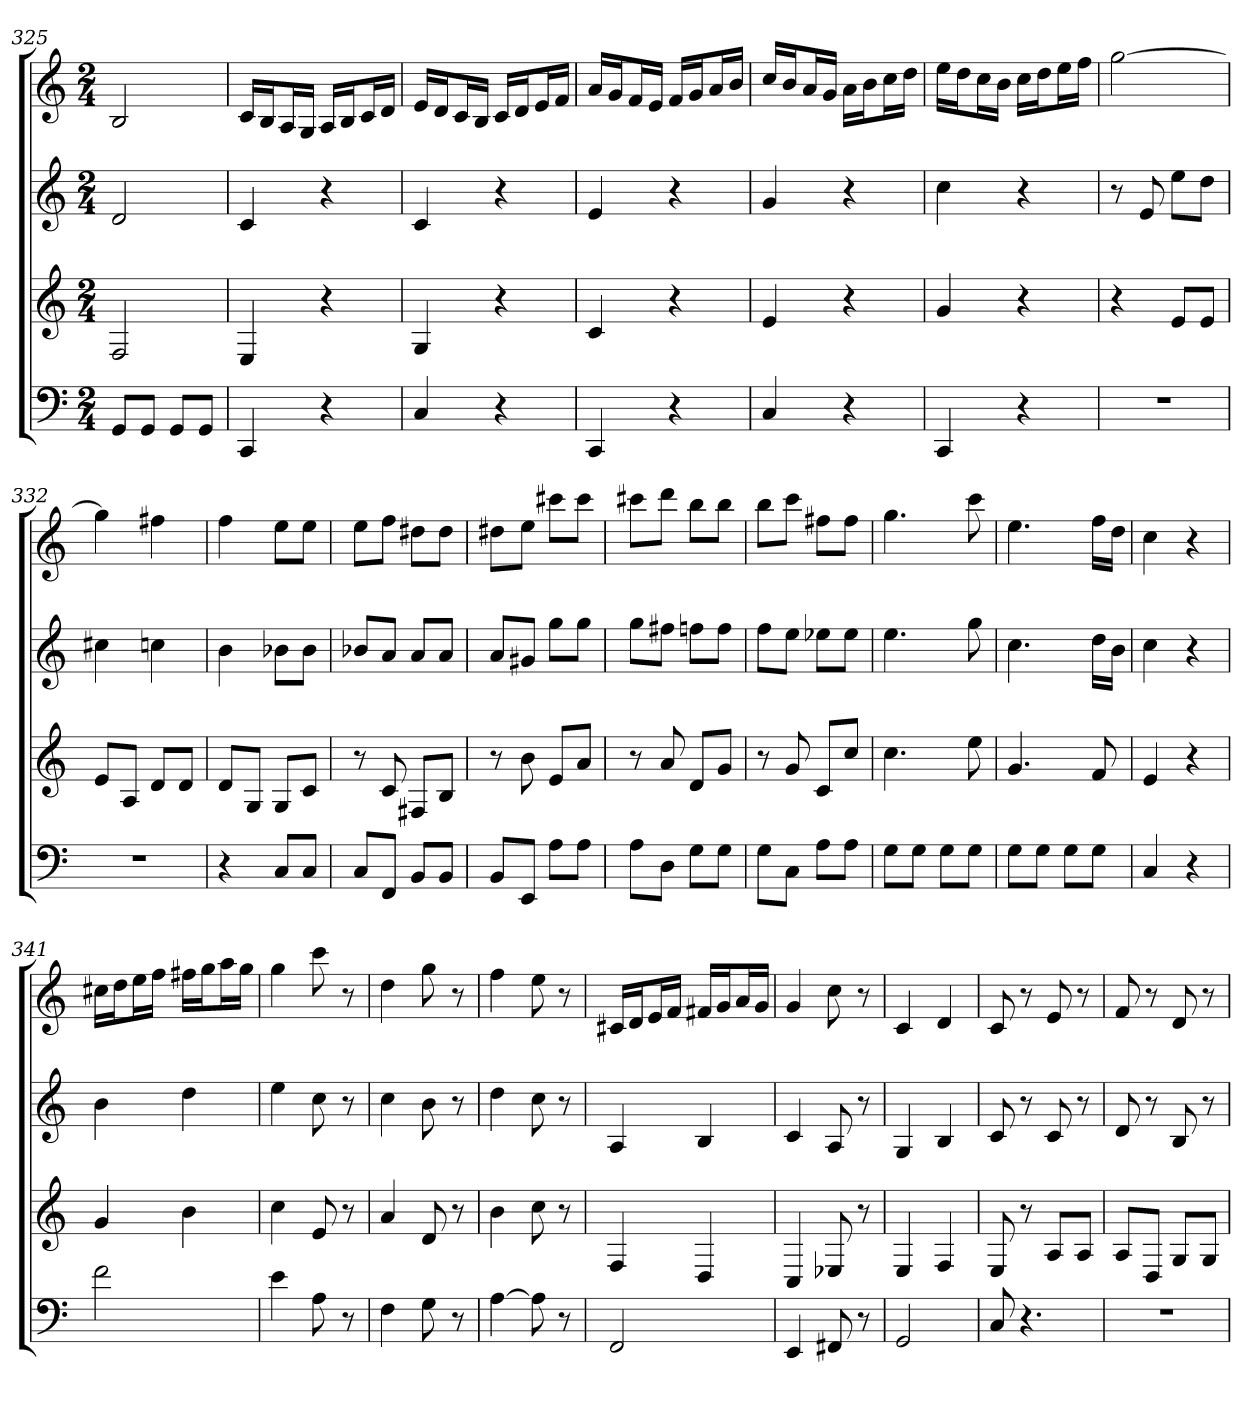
**kern	**kern	**kern	**kern
*part4	*part3	*part2	*part1
*staff4	*staff3	*staff2	*staff1
*k[]	*k[]	*k[]	*k[]
*C:	*C:	*C:	*C:
*M2/4	*M2/4	*M2/4	*M2/4
=325	=325	=325	=325
8GGL	2F	2d	2B
8GGJ	.	.	.
8GGL	.	.	.
8GGJ	.	.	.
=326	=326	=326	=326
4CC	4E	4c	16cLL
.	.	.	16BJ
.	.	.	16AL
.	.	.	16GJJ
4r	4r	4r	16ALL
.	.	.	16BJ
.	.	.	16cL
.	.	.	16dJJ
=327	=327	=327	=327
4C	4G	4c	16eLL
.	.	.	16dJ
.	.	.	16cL
.	.	.	16BJJ
4r	4r	4r	16cLL
.	.	.	16dJ
.	.	.	16eL
.	.	.	16fJJ
=328	=328	=328	=328
4CC	4c	4e	16aLL
.	.	.	16gJ
.	.	.	16fL
.	.	.	16eJJ
4r	4r	4r	16fLL
.	.	.	16gJ
.	.	.	16aL
.	.	.	16bJJ
=329	=329	=329	=329
4C	4e	4g	16ccLL
.	.	.	16bJ
.	.	.	16aL
.	.	.	16gJJ
4r	4r	4r	16aLL
.	.	.	16bJ
.	.	.	16ccL
.	.	.	16ddJJ
=330	=330	=330	=330
4CC	4g	4cc	16eeLL
.	.	.	16ddJ
.	.	.	16ccL
.	.	.	16bJJ
4r	4r	4r	16ccLL
.	.	.	16ddJ
.	.	.	16eeL
.	.	.	16ffJJ
=331	=331	=331	=331
2r	4r	8r	[2gg
.	.	8e	.
.	8eL	8eeL	.
.	8eJ	8ddJ	.
=332	=332	=332	=332
2r	8eL	4cc#X	4gg]
.	8AJ	.	.
.	8dL	4ccn	4ff#X
.	8dJ	.	.
=333	=333	=333	=333
4r	8dL	4b	4ff
.	8GJ	.	.
8CL	8GL	8b-XL	8eeL
8CJ	8cJ	8b-J	8eeJ
=334	=334	=334	=334
8CL	8r	8b-XL	8eeL
8FFJ	8c	8aJ	8ffJ
8BBL	8F#XL	8aL	8dd#XL
8BBJ	8BJ	8aJ	8dd#J
=335	=335	=335	=335
8BBL	8r	8aL	8dd#XL
8EEJ	8b	8g#XJ	8eeJ
8AL	8eL	8ggL	8ccc#XL
8AJ	8aJ	8ggJ	8ccc#J
=336	=336	=336	=336
8AL	8r	8ggL	8ccc#XL
8DJ	8a	8ff#XJ	8dddJ
8GL	8dL	8ffnL	8bbL
8GJ	8gJ	8ffJ	8bbJ
=337	=337	=337	=337
8GL	8r	8ffL	8bbL
8CJ	8g	8eeJ	8cccJ
8AL	8cL	8ee-XL	8ff#XL
8AJ	8ccJ	8ee-J	8ff#J
=338	=338	=338	=338
8GL	4.cc	4.ee	4.gg
8GJ	.	.	.
8GL	.	.	.
8GJ	8ee	8gg	8ccc
=339	=339	=339	=339
8GL	4.g	4.cc	4.ee
8GJ	.	.	.
8GL	.	.	.
8GJ	8f	16ddLL	16ffLL
.	.	16bJJ	16ddJJ
=340	=340	=340	=340
4C	4e	4cc	4cc
4r	4r	4r	4r
=341	=341	=341	=341
2f	4g	4b	16cc#XLL
.	.	.	16ddJ
.	.	.	16eeL
.	.	.	16ffJJ
.	4b	4dd	16ff#XLL
.	.	.	16ggJ
.	.	.	16aaL
.	.	.	16ggJJ
=342	=342	=342	=342
4e	4cc	4ee	4gg
8A	8e	8cc	8ccc
8r	8r	8r	8r
=343	=343	=343	=343
4F	4a	4cc	4dd
8G	8d	8b	8gg
8r	8r	8r	8r
=344	=344	=344	=344
[4A	4b	4dd	4ff
8A]	8cc	8cc	8ee
8r	8r	8r	8r
=345	=345	=345	=345
2FF	4F	4A	16c#XLL
.	.	.	16dJ
.	.	.	16eL
.	.	.	16fJJ
.	4D	4B	16f#XLL
.	.	.	16gJ
.	.	.	16aL
.	.	.	16gJJ
=346	=346	=346	=346
4EE	4C	4c	4g
8FF#X	8E-X	8A	8cc
8r	8r	8r	8r
=347	=347	=347	=347
2GG	4E	4G	4c
.	4F	4B	4d
=348	=348	=348	=348
8C	8E	8c	8c
4.r	8r	8r	8r
.	8AL	8c	8e
.	8AJ	8r	8r
=349	=349	=349	=349
2r	8AL	8d	8f
.	8DJ	8r	8r
.	8GL	8B	8d
.	8GJ	8r	8r
=	=	=	=
*-	*-	*-	*-
